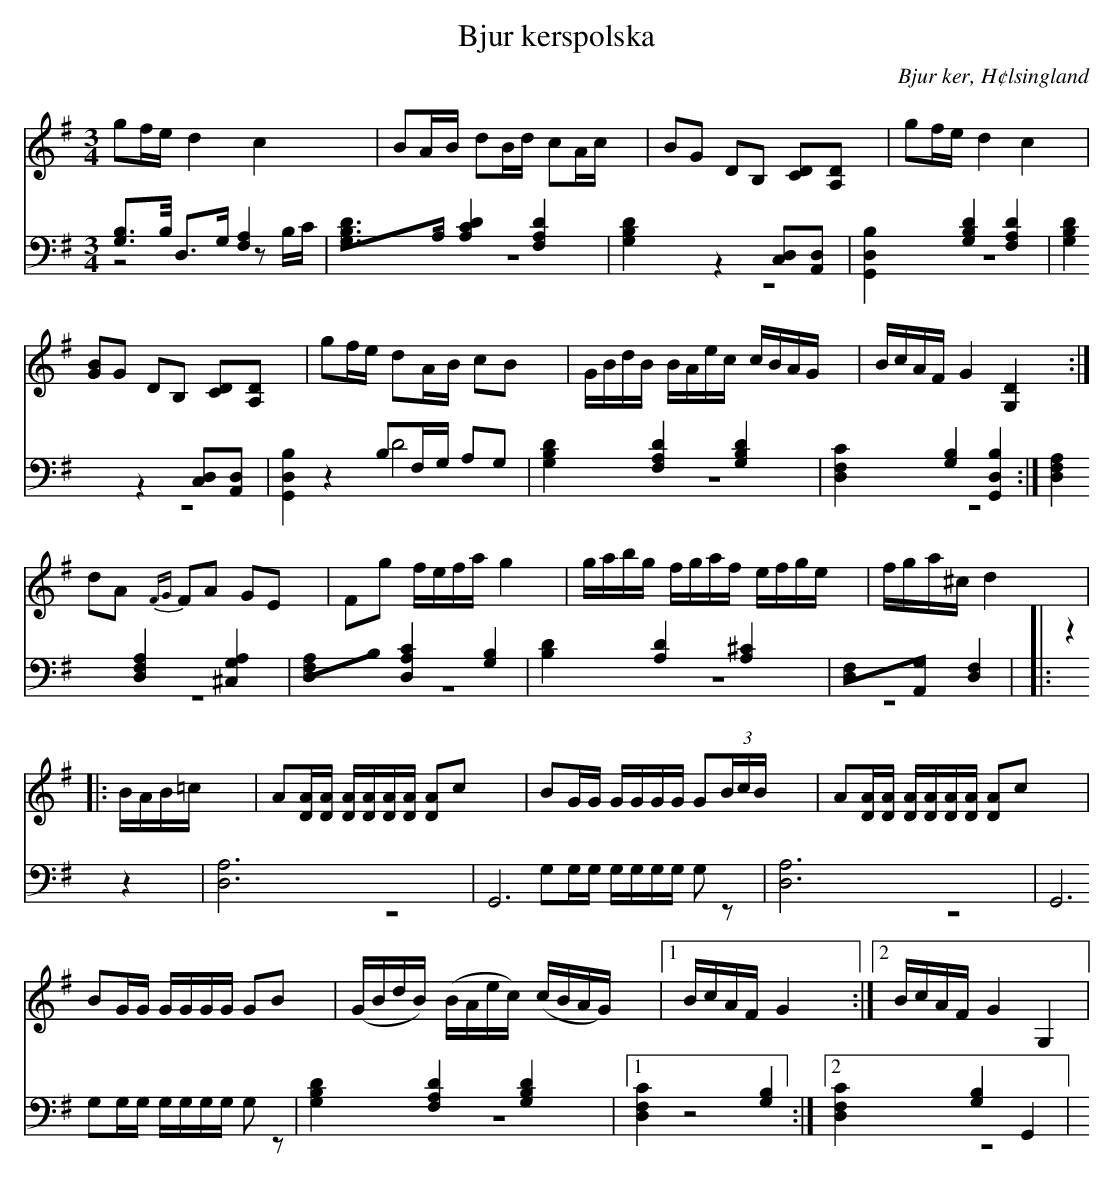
X:1
T: Bjur kerspolska
O: Bjur ker, H¢lsingland
M: 3/4
L: 1/8
K: G
V:1
V:2
V:3 merge
V:1
gf/e/ d2 c2|BA/B/ dB/d/ cA/c/| BG DB, [CD][A,D]|gf/e/ d2 c2|
[GB]G DB, [CD][A,D] |gf/e/ dA/B/ cB|G/B/d/B/ B/A/e/c/ c/B/A/G/|B/c/A/F/ G2 [G,2D2]:|
dA {FG}FA GE|Fg f/e/f/a/ g2|g/a/b/g/ f/g/a/f/ e/f/g/e/ |f/g/a/^c/ d2 |
|:B/A/B/=c/|A[D/A/][D/A/] [D/A/][D/A/][D/A/][D/A/] [DA]c|BG/G/ G/G/G/G/ G(3B/c/B/|A[D/A/][D/A/] [D/A/][D/A/][D/A/][D/A/] [DA]c|
BG/G/ G/G/G/G/ GB|(G/B/d/B/) (B/A/e/c/) (c/B/A/G/)|1 B/c/A/F/ G2:|2 B/c/A/F/ G2 G,2|
V:2 clef=bass
[G,B,]>B,/ D,>G, [F,2A,2]|[G,B,D]>A, [A,2C2D2] [F,2A,2 D2]|[G,2B,2D2] z2 [C,D,][A,,D,]|[G,,2D,2B,2] [G,2B,2D2] [F,2A,2 D2]|
[G,2B,2D2] z2 [C,D,][A,,D,]|[G,,2D,2B,2] B,F,/G,/ A,G,|[G,2B,2D2] [F,2A,2 D2] [G,2B,2D2]|[D,2F,2C2] [G,2B,2][G,,2D,2B,2]:|
[D,2F,2A,2] [D,2F,2A,2] [^C,2G,2A,2]|[D,F,A,]B, [D,2A,2C2] [G,2B,2]|[B,2D2] [A,2D2] [A,2^C2]|[D,F,][A,,G,] [D,2F,2]|
|:z2|[D,6A,6]|G,,6|[D,6A,6]|
G,,6|[G,2B,2D2] [F,2A,2 D2] [G,2B,2D2]|1 [D,2F,2C2] [G,2B,2] :|2 [D,2F,2C2] [G,2B,2] G,,2|
V:3  clef=bass
z4 z2/B,/C/|z6|z6|z6|
z6 |z2 D4|z6|z6:|
z6|z6|z6|z4|
|:z2|z6|G,G,/G,/ G,/G,/G,/G,/ G,z|z6 |
G,G,/G,/ G,/G,/G,/G,/ G,z|z6|1 z4:|2 z6|
